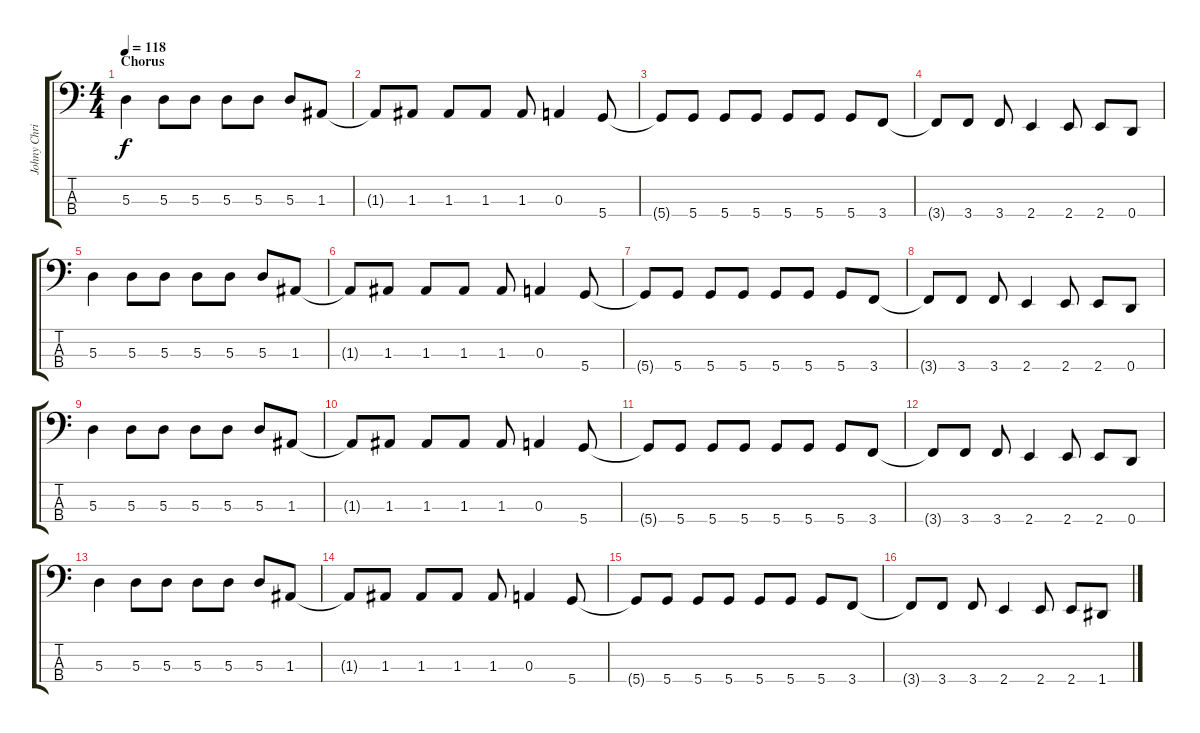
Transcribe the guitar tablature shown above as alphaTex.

\track ("Johny Christ" "Johny Chri") {instrument electricbasspick}
\staff {score tabs}
\tuning (G2 D2 A1 D1) {hide}
\ts (4 4)
\section ("" "Chorus")
\tempo 118
\clef f4
\ks c
5.3.4{dy f} 5.3.8 5.3.8 5.3.8 5.3.8 5.3.8 1.3.8 |
1.3{t}.8 1.3.8 1.3.8 1.3.8 1.3.8 0.3.4 5.4.8 |
5.4{t}.8 5.4.8 5.4.8 5.4.8 5.4.8 5.4.8 5.4.8 3.4.8 |
3.4{t}.8 3.4.8 3.4.8 2.4.4 2.4.8 2.4.8 0.4.8 |
5.3.4 5.3.8 5.3.8 5.3.8 5.3.8 5.3.8 1.3.8 |
1.3{t}.8 1.3.8 1.3.8 1.3.8 1.3.8 0.3.4 5.4.8 |
5.4{t}.8 5.4.8 5.4.8 5.4.8 5.4.8 5.4.8 5.4.8 3.4.8 |
3.4{t}.8 3.4.8 3.4.8 2.4.4 2.4.8 2.4.8 0.4.8 |
5.3.4 5.3.8 5.3.8 5.3.8 5.3.8 5.3.8 1.3.8 |
1.3{t}.8 1.3.8 1.3.8 1.3.8 1.3.8 0.3.4 5.4.8 |
5.4{t}.8 5.4.8 5.4.8 5.4.8 5.4.8 5.4.8 5.4.8 3.4.8 |
3.4{t}.8 3.4.8 3.4.8 2.4.4 2.4.8 2.4.8 0.4.8 |
5.3.4 5.3.8 5.3.8 5.3.8 5.3.8 5.3.8 1.3.8 |
1.3{t}.8 1.3.8 1.3.8 1.3.8 1.3.8 0.3.4 5.4.8 |
5.4{t}.8 5.4.8 5.4.8 5.4.8 5.4.8 5.4.8 5.4.8 3.4.8 |
3.4{t}.8 3.4.8 3.4.8 2.4.4 2.4.8 2.4.8 1.4.8
